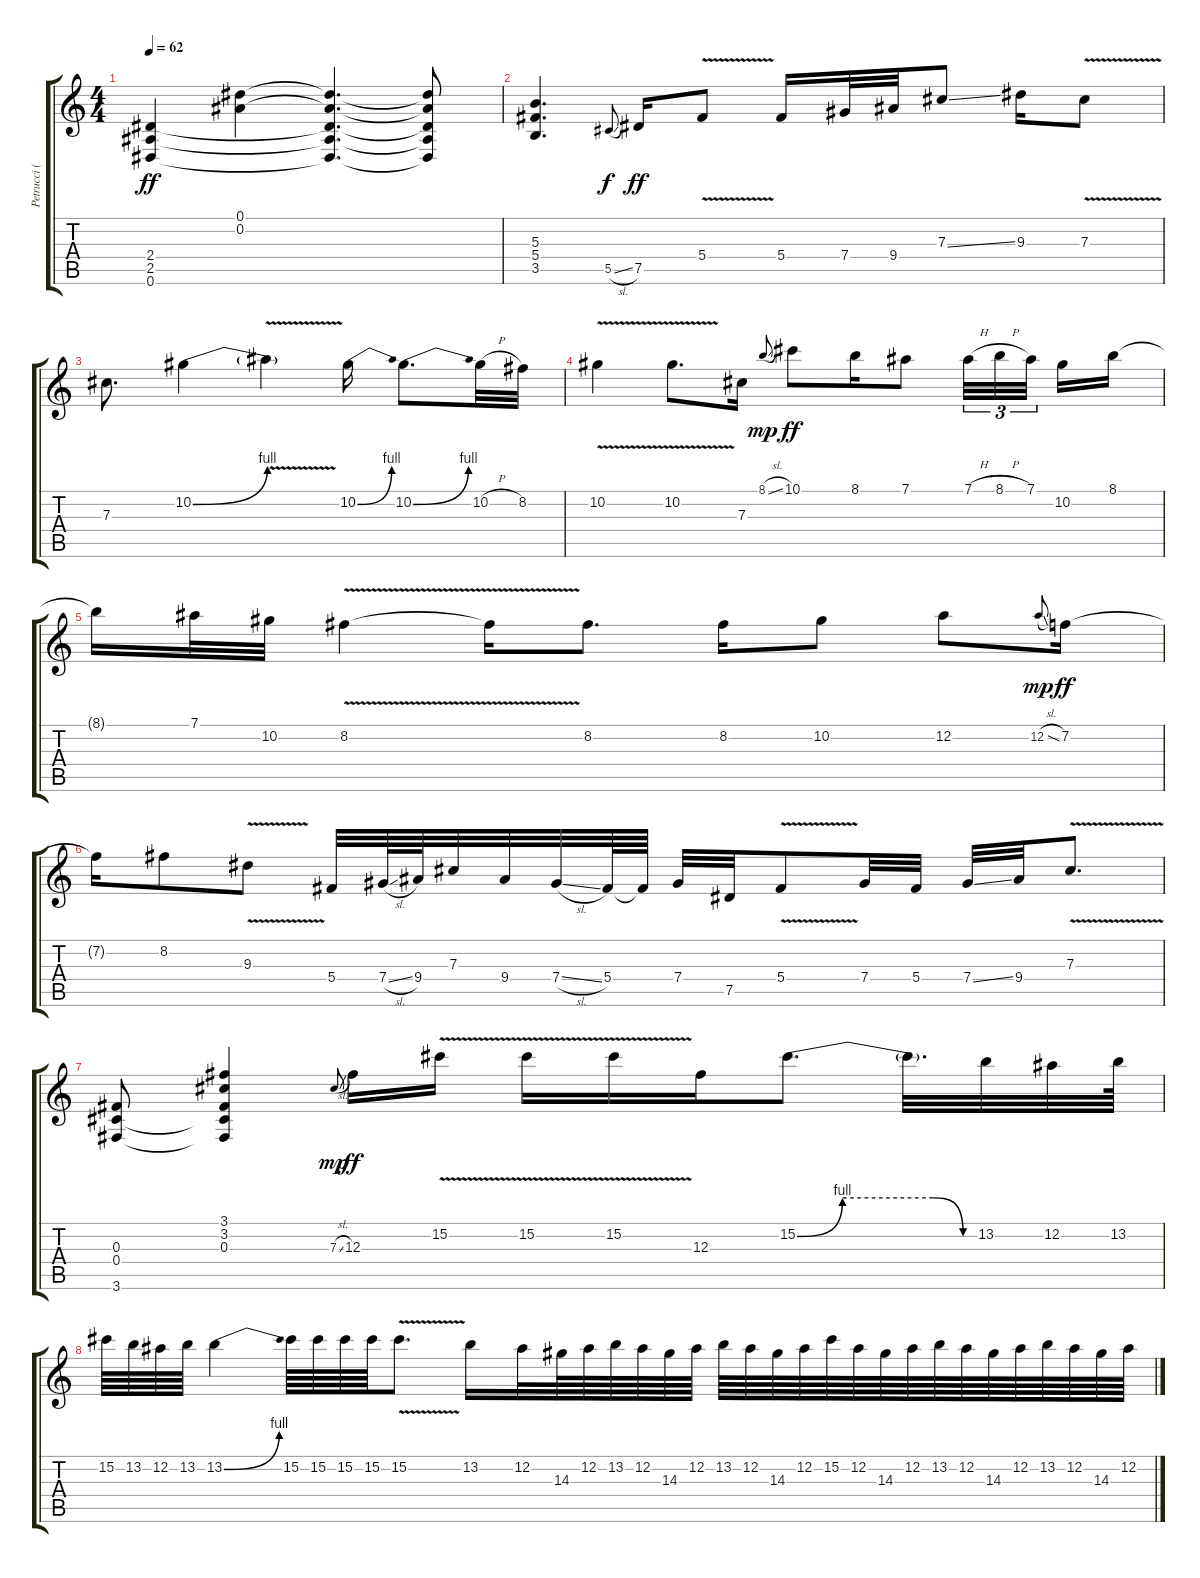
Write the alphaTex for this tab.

\track ("Petrucci (Solo)" "Petrucci (") {instrument distortionguitar}
\staff {score tabs}
\tuning (Eb4 Bb3 Gb3 Db3 Ab2 Eb2) {hide}
\ts (4 4)
\tempo 62
\clef g2
\ks c
(2.4 2.5 0.6).4{dy ff} (0.1 0.2).4 (0.1{t} 0.2{t} 2.4{t} 2.5{t} 0.6{t}).4{d} (0.1{t} 0.2{t} 2.4{t} 2.5{t} 0.6{t}).8 |
(5.3 5.4 3.5).4{d} 5.5{sl}.8{gr onbeat dy f} 7.5.16{dy ff volume 16} 5.4{v}.8 5.4.16 7.4.32 9.4.32 7.3{ss}.8 9.3.16 7.3{v}.8 |
7.3.8{d} 10.2{be (bend 0 0 60 4)}.4 10.2{v t}.4 10.2{be (bend 0 0 60 4)}.16 10.2{be (bend 0 0 60 4)}.8{d} 10.2{h}.32 8.2.32 |
10.2{v}.4 10.2{v}.8{d} 7.3.16 8.1{sl}.8{gr onbeat dy mp} 10.1.8{dy ff} 8.1.16 7.1.8 7.1{h}.32{tu (3 2)} 8.1{h}.32{tu (3 2)} 7.1.32{tu (3 2) beam splitsecondary} 10.2.16 8.1.16 |
8.1{t}.16 7.1.32 10.2.32 8.2{v}.4 8.2{t}.16 8.2.8{d} 8.2.16 10.2.8 12.2.8 12.2{sl}.8{gr onbeat dy mp} 7.2.16{dy ff} |
7.2{t}.16 8.2.8 9.3{v}.8 5.4.32 7.4{sl}.64 9.4.64 7.3.32 9.4.32 7.4{sl}.32 5.4.64 5.4{t}.64 7.4.32 7.5.32 5.4{v}.8 7.4.32 5.4.32 7.4{ss}.32 9.4.32 7.3{v}.8{d} |
(0.3 0.4 3.6).8 (3.1 3.2 0.3 0.4{t} 3.6{t}).4 7.3{sl}.8{gr onbeat dy mp} 12.3.16{dy ff} 15.2{v}.16 15.2{v}.16 15.2{v}.16 12.3.16 15.2{be (custom 0 0 15 4 45 4 55 0 60 0)}.8{d} 15.2{t}.32{d} 13.2.32 12.2.32 13.2.64 |
15.2.64 13.2.64 12.2.64 13.2.64 13.2{be (bend 0 0 60 4)}.4 15.2.64 15.2.64 15.2.64 15.2.64 15.2{v}.8{d} 13.2.16 12.2.32 14.3.64 12.2.64 13.2.64 12.2.64 14.3.64 12.2.64 13.2.64 12.2.64 14.3.64 12.2.64 15.2.64 12.2.64 14.3.64 12.2.64 13.2.64 12.2.64 14.3.64 12.2.64 13.2.64 12.2.64 14.3.64 12.2.64
